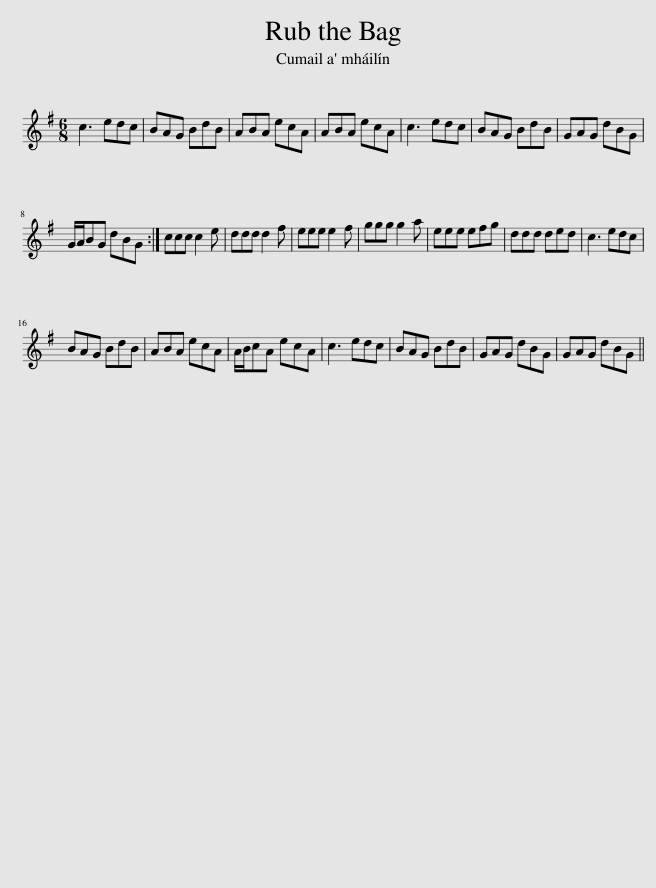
X:1
L:1/8
M:6/8
I:linebreak $
K:G
V:1 treble
V:1
 c3 edc | BAG BdB | ABA ecA | ABA ecA | c3 edc | %5
 BAG BdB | GAG dBG |$ G/A/BG dBG :| ccc c2 e | ddd d2 f | %10
 eee e2 f | ggg g2 a | eee efg | ddd ded | c3 edc |$ %15
 BAG BdB | ABA ecA | A/B/cA ecA | c3 edc | BAG BdB | %20
 GAG dBG | GAG dBG || %22
